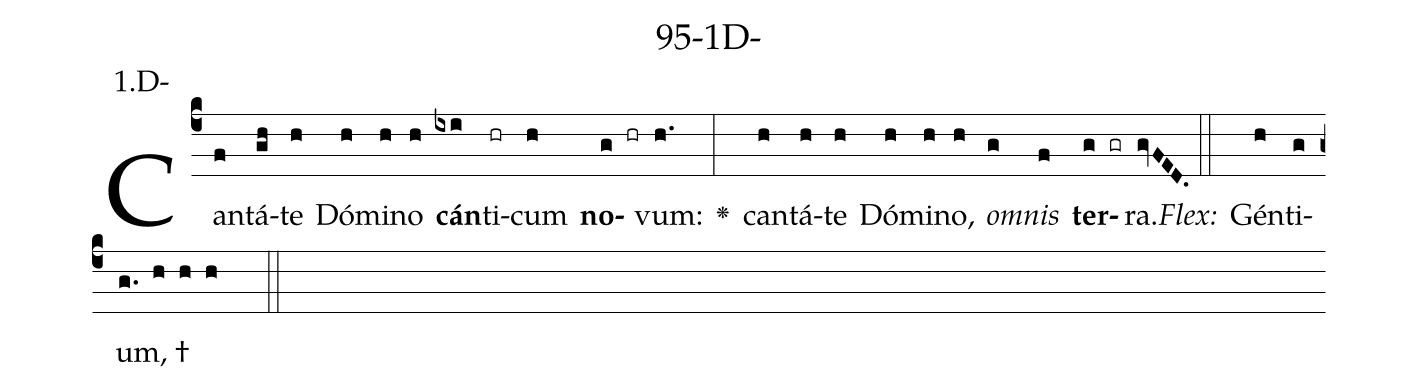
name: 95-1D-;
annotation: 1.D-;
%%
(c4)Can(f)tá(gh)te(h) Dó(h)mi(h)no(h) <b>cán</b>(ixi)ti(hr)cum(h) <b>no</b>(g hr)vum:(h.) <v>\greheightstar</v>(:) can(h)tá(h)te(h) Dó(h)mi(h)no,(h) <i>om</i>(g)<i>nis</i>(f) <b>ter</b>(g gr)ra.(gvFED.) (::)
<i>Flex:</i>()  Gén(h)ti(g)um, †(g. h h h  ::)

%E(h) u(h) o(g) u(f) a(g) e.(gvFED.) (::)
